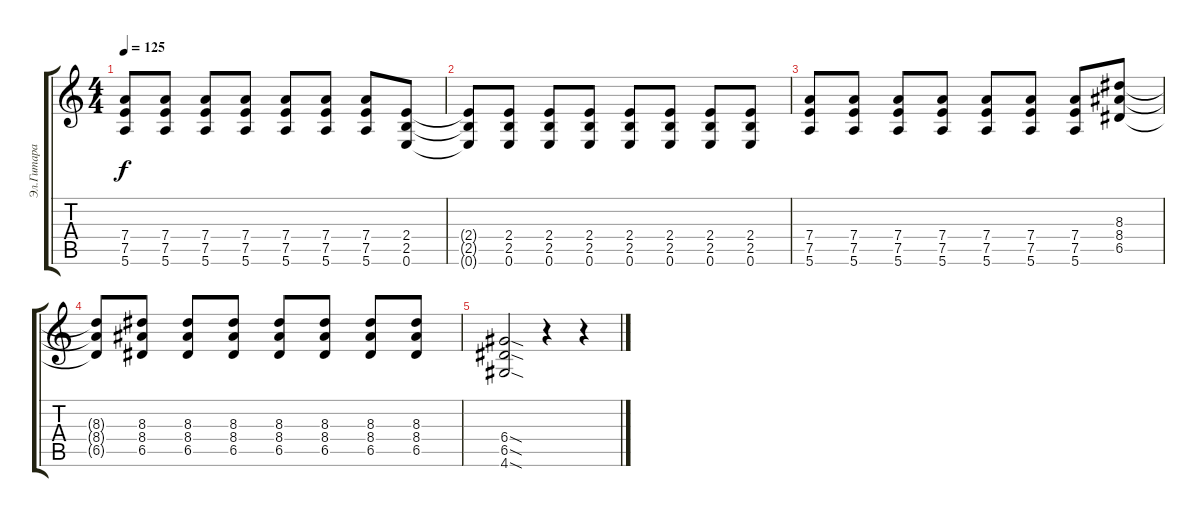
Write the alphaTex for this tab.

\track ("Эл.Гитара" "Эл.Гитара") {instrument overdrivenguitar}
\staff {score tabs}
\tuning (E4 B3 G3 D3 A2 E2) {hide}
\ts (4 4)
\tempo 125
\clef g2
\ks c
(7.4 7.5 5.6).8{dy f} (7.4 7.5 5.6).8 (7.4 7.5 5.6).8 (7.4 7.5 5.6).8 (7.4 7.5 5.6).8 (7.4 7.5 5.6).8 (7.4 7.5 5.6).8 (2.4 2.5 0.6).8 |
(2.4{t} 2.5{t} 0.6{t}).8 (2.4 2.5 0.6).8 (2.4 2.5 0.6).8 (2.4 2.5 0.6).8 (2.4 2.5 0.6).8 (2.4 2.5 0.6).8 (2.4 2.5 0.6).8 (2.4 2.5 0.6).8 |
(7.4 7.5 5.6).8 (7.4 7.5 5.6).8 (7.4 7.5 5.6).8 (7.4 7.5 5.6).8 (7.4 7.5 5.6).8 (7.4 7.5 5.6).8 (7.4 7.5 5.6).8 (8.3 8.4 6.5).8 |
(8.3{t} 8.4{t} 6.5{t}).8 (8.3 8.4 6.5).8 (8.3 8.4 6.5).8 (8.3 8.4 6.5).8 (8.3 8.4 6.5).8 (8.3 8.4 6.5).8 (8.3 8.4 6.5).8 (8.3 8.4 6.5).8 |
(6.4{sod} 6.5{sod} 4.6{sod}).2 r.4 r.4
